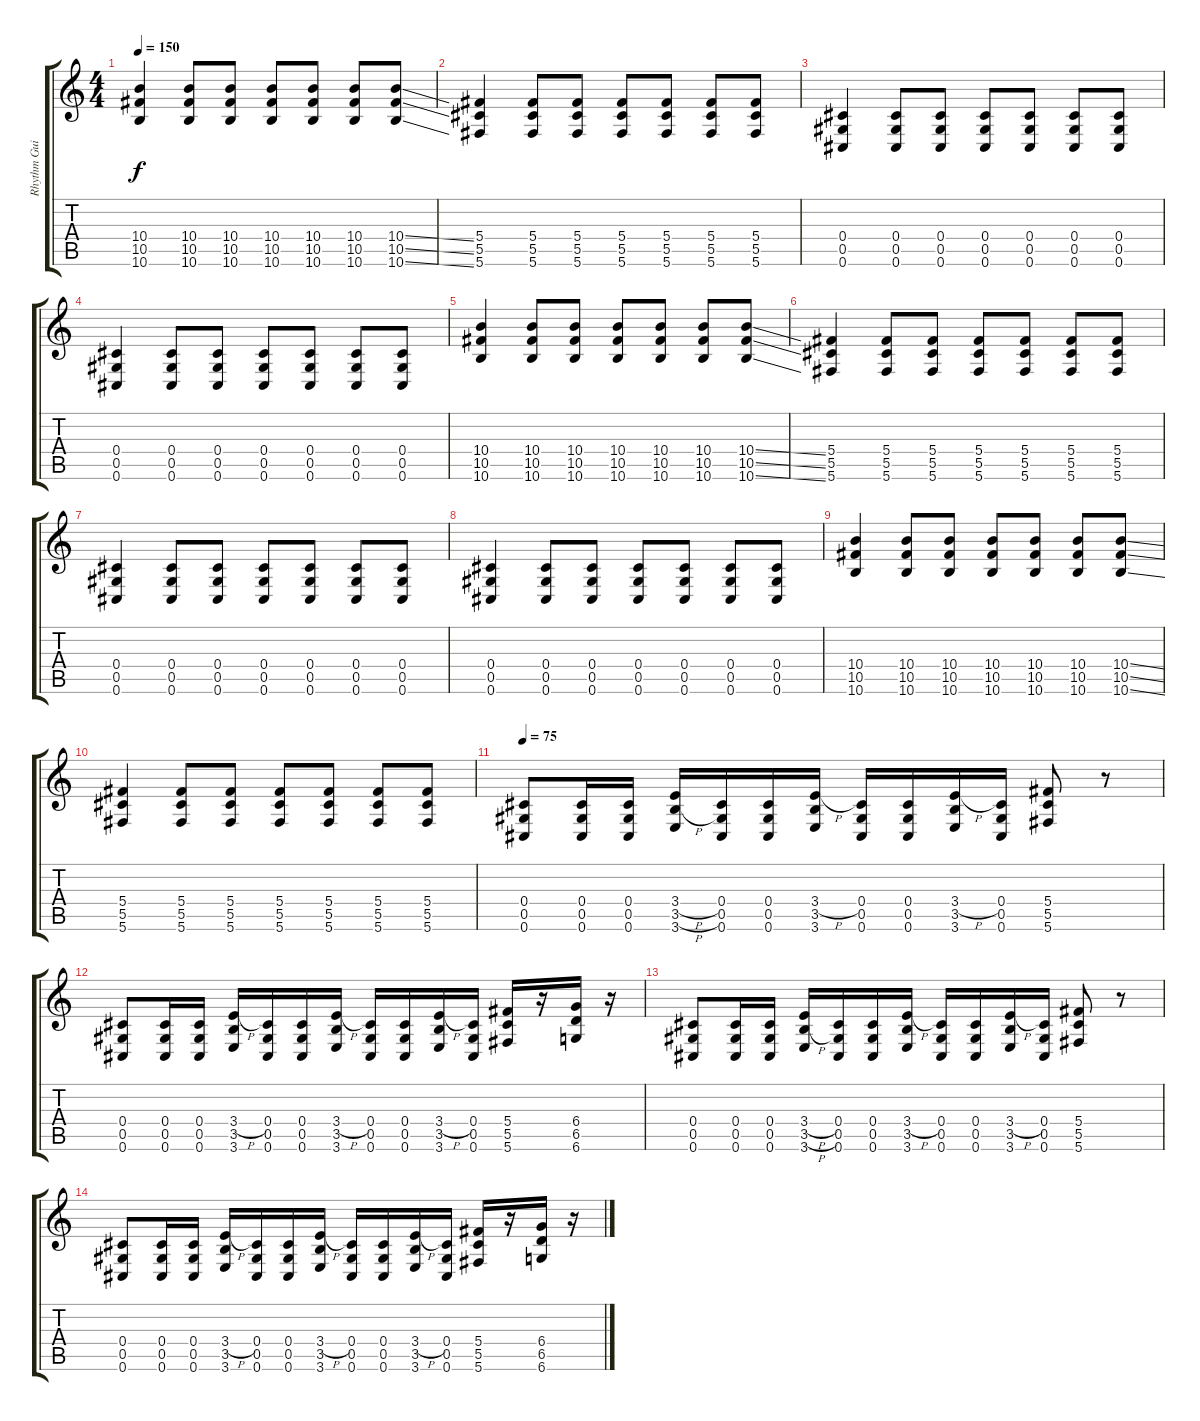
\track ("Rhythm Guitar" "Rhythm Gui") {instrument overdrivenguitar}
\staff {score tabs}
\tuning (Eb4 Bb3 Gb3 Db3 Ab2 Db2) {hide}
\ts (4 4)
\tempo 150
\clef g2
\ks c
(10.4 10.5 10.6).4{dy f} (10.4 10.5 10.6).8 (10.4 10.5 10.6).8 (10.4 10.5 10.6).8 (10.4 10.5 10.6).8 (10.4 10.5 10.6).8 (10.4{ss} 10.5{ss} 10.6{ss}).8 |
(5.4 5.5 5.6).4 (5.4 5.5 5.6).8 (5.4 5.5 5.6).8 (5.4 5.5 5.6).8 (5.4 5.5 5.6).8 (5.4 5.5 5.6).8 (5.4 5.5 5.6).8 |
(0.4 0.5 0.6).4 (0.4 0.5 0.6).8 (0.4 0.5 0.6).8 (0.4 0.5 0.6).8 (0.4 0.5 0.6).8 (0.4 0.5 0.6).8 (0.4 0.5 0.6).8 |
(0.4 0.5 0.6).4 (0.4 0.5 0.6).8 (0.4 0.5 0.6).8 (0.4 0.5 0.6).8 (0.4 0.5 0.6).8 (0.4 0.5 0.6).8 (0.4 0.5 0.6).8 |
(10.4 10.5 10.6).4 (10.4 10.5 10.6).8 (10.4 10.5 10.6).8 (10.4 10.5 10.6).8 (10.4 10.5 10.6).8 (10.4 10.5 10.6).8 (10.4{ss} 10.5{ss} 10.6{ss}).8 |
(5.4 5.5 5.6).4 (5.4 5.5 5.6).8 (5.4 5.5 5.6).8 (5.4 5.5 5.6).8 (5.4 5.5 5.6).8 (5.4 5.5 5.6).8 (5.4 5.5 5.6).8 |
(0.4 0.5 0.6).4 (0.4 0.5 0.6).8 (0.4 0.5 0.6).8 (0.4 0.5 0.6).8 (0.4 0.5 0.6).8 (0.4 0.5 0.6).8 (0.4 0.5 0.6).8 |
(0.4 0.5 0.6).4 (0.4 0.5 0.6).8 (0.4 0.5 0.6).8 (0.4 0.5 0.6).8 (0.4 0.5 0.6).8 (0.4 0.5 0.6).8 (0.4 0.5 0.6).8 |
(10.4 10.5 10.6).4 (10.4 10.5 10.6).8 (10.4 10.5 10.6).8 (10.4 10.5 10.6).8 (10.4 10.5 10.6).8 (10.4 10.5 10.6).8 (10.4{ss} 10.5{ss} 10.6{ss}).8 |
(5.4 5.5 5.6).4 (5.4 5.5 5.6).8 (5.4 5.5 5.6).8 (5.4 5.5 5.6).8 (5.4 5.5 5.6).8 (5.4 5.5 5.6).8 (5.4 5.5 5.6).8 |
\tempo 75
(0.4 0.5 0.6).8 (0.4 0.5 0.6).16 (0.4 0.5 0.6).16 (3.4{h} 3.5{h} 3.6).16 (0.4 0.5 0.6).16 (0.4 0.5 0.6).16 (3.4{h} 3.5 3.6).16 (0.4 0.5 0.6).16 (0.4 0.5 0.6).16 (3.4{h} 3.5 3.6).16 (0.4 0.5 0.6).16 (5.4 5.5 5.6).8 r.8 |
(0.4 0.5 0.6).8 (0.4 0.5 0.6).16 (0.4 0.5 0.6).16 (3.4{h} 3.5 3.6).16 (0.4 0.5 0.6).16 (0.4 0.5 0.6).16 (3.4{h} 3.5 3.6).16 (0.4 0.5 0.6).16 (0.4 0.5 0.6).16 (3.4{h} 3.5 3.6).16 (0.4 0.5 0.6).16 (5.4 5.5 5.6).16 r.16 (6.4 6.5 6.6).16 r.16 |
(0.4 0.5 0.6).8 (0.4 0.5 0.6).16 (0.4 0.5 0.6).16 (3.4{h} 3.5{h} 3.6).16 (0.4 0.5 0.6).16 (0.4 0.5 0.6).16 (3.4{h} 3.5 3.6).16 (0.4 0.5 0.6).16 (0.4 0.5 0.6).16 (3.4{h} 3.5 3.6).16 (0.4 0.5 0.6).16 (5.4 5.5 5.6).8 r.8 |
(0.4 0.5 0.6).8 (0.4 0.5 0.6).16 (0.4 0.5 0.6).16 (3.4{h} 3.5 3.6).16 (0.4 0.5 0.6).16 (0.4 0.5 0.6).16 (3.4{h} 3.5 3.6).16 (0.4 0.5 0.6).16 (0.4 0.5 0.6).16 (3.4{h} 3.5 3.6).16 (0.4 0.5 0.6).16 (5.4 5.5 5.6).16 r.16 (6.4 6.5 6.6).16 r.16
